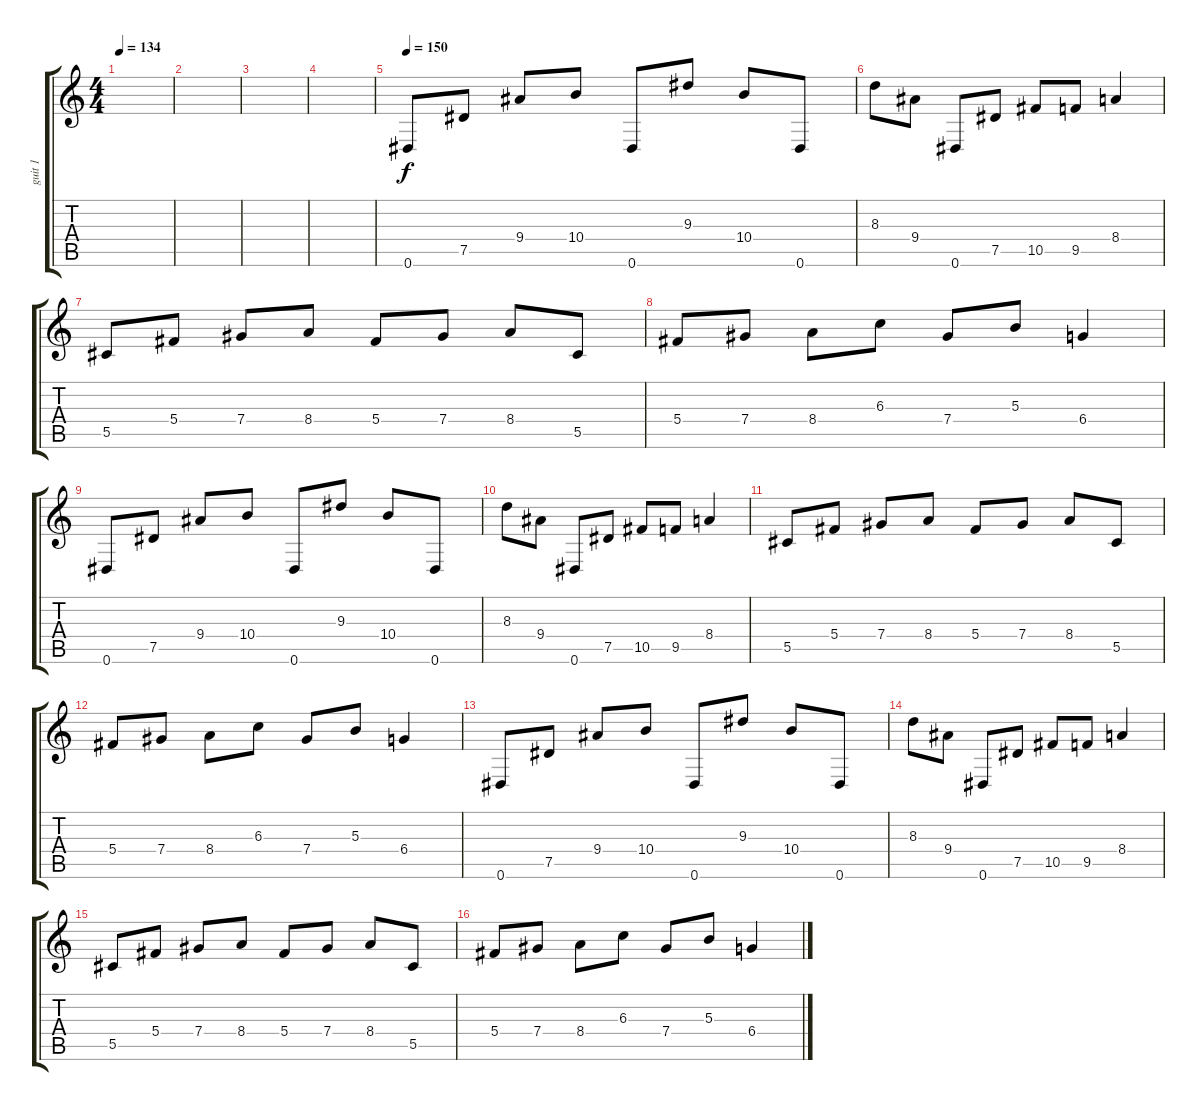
\track ("guit 1" "guit 1") {instrument distortionguitar}
\staff {score tabs}
\tuning (Eb4 Bb3 Gb3 Db3 Ab2 Eb2) {hide}
\ts (4 4)
\tempo 134
\clef g2
\ks c
|
|
|
|
\tempo 150
0.6.8 7.5.8 9.4.8 10.4.8 0.6.8 9.3.8 10.4.8 0.6.8 |
8.3.8 9.4.8 0.6.8 7.5.8 10.5.8 9.5.8 8.4.4 |
5.5.8 5.4.8 7.4.8 8.4.8 5.4.8 7.4.8 8.4.8 5.5.8 |
5.4.8 7.4.8 8.4.8 6.3.8 7.4.8 5.3.8 6.4.4 |
0.6.8 7.5.8 9.4.8 10.4.8 0.6.8 9.3.8 10.4.8 0.6.8 |
8.3.8 9.4.8 0.6.8 7.5.8 10.5.8 9.5.8 8.4.4 |
5.5.8 5.4.8 7.4.8 8.4.8 5.4.8 7.4.8 8.4.8 5.5.8 |
5.4.8 7.4.8 8.4.8 6.3.8 7.4.8 5.3.8 6.4.4 |
0.6.8 7.5.8 9.4.8 10.4.8 0.6.8 9.3.8 10.4.8 0.6.8 |
8.3.8 9.4.8 0.6.8 7.5.8 10.5.8 9.5.8 8.4.4 |
5.5.8 5.4.8 7.4.8 8.4.8 5.4.8 7.4.8 8.4.8 5.5.8 |
5.4.8 7.4.8 8.4.8 6.3.8 7.4.8 5.3.8 6.4.4
